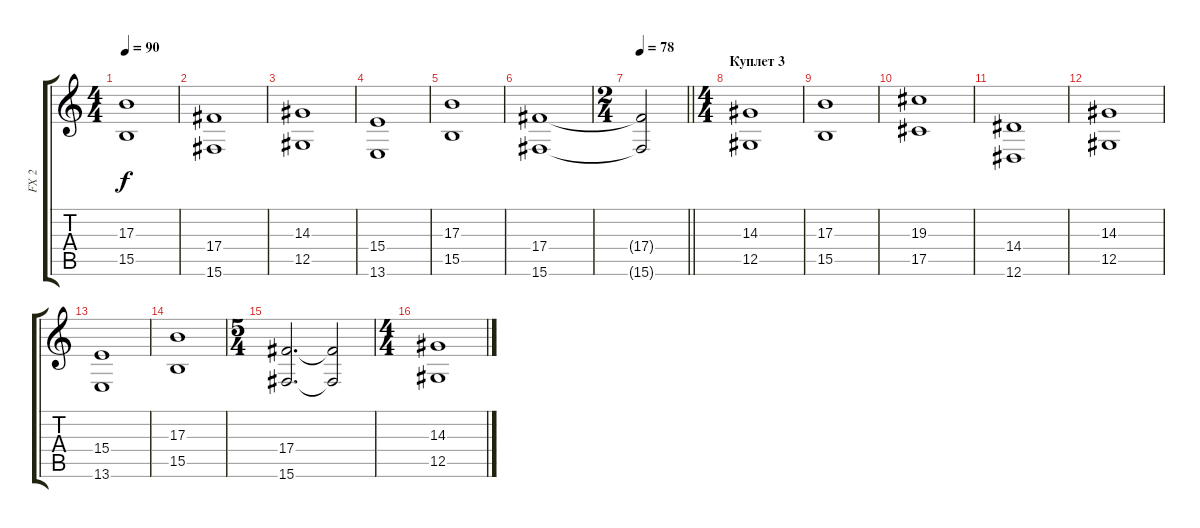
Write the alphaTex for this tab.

\track ("FX 2" "FX 2") {instrument stringensemble1}
\staff {score tabs}
\tuning (Eb4 Bb3 Gb3 Db3 Ab2 Eb2) {hide}
\ts (4 4)
\tempo 90
\clef g2
\ks c
(17.3 15.5).1{dy f} |
(17.4 15.6).1 |
(14.3 12.5).1 |
(15.4 13.6).1 |
(17.3 15.5).1 |
(17.4 15.6).1 |
\ts (2 4)
\tempo 78
\barLineRight lightlight
(17.4{t} 15.6{t}).2 |
\ts (4 4)
\section ("" "Куплет 3")
(14.3 12.5).1 |
(17.3 15.5).1 |
(19.3 17.5).1 |
(14.4 12.6).1 |
(14.3 12.5).1 |
(15.4 13.6).1 |
(17.3 15.5).1 |
\ts (5 4)
(17.4 15.6).2{d} (17.4{t} 15.6{t}).2 |
\ts (4 4)
(14.3 12.5).1
